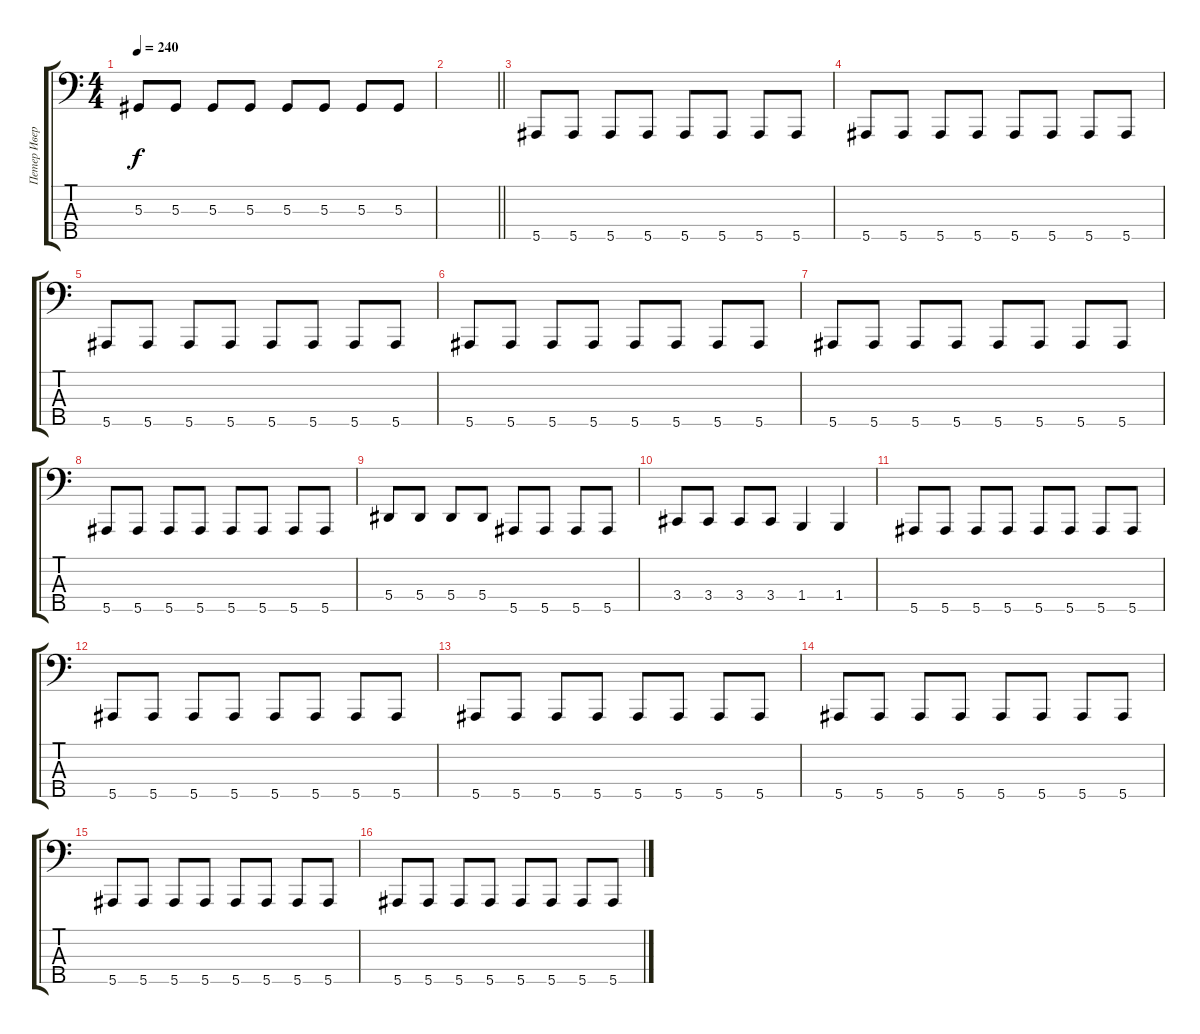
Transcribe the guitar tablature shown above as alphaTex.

\track ("Петер Иверс" "Петер Ивер") {instrument electricbassfinger}
\staff {score tabs}
\tuning (Db2 Ab1 Eb1 Bb0 F0) {hide}
\ts (4 4)
\tempo 240
\clef f4
\ks c
5.3.8{dy f} 5.3.8 5.3.8 5.3.8 5.3.8 5.3.8 5.3.8 5.3.8 |
\barLineRight lightlight
|
\section ("" "")
5.5.8 5.5.8 5.5.8 5.5.8 5.5.8 5.5.8 5.5.8 5.5.8 |
5.5.8 5.5.8 5.5.8 5.5.8 5.5.8 5.5.8 5.5.8 5.5.8 |
5.5.8 5.5.8 5.5.8 5.5.8 5.5.8 5.5.8 5.5.8 5.5.8 |
5.5.8 5.5.8 5.5.8 5.5.8 5.5.8 5.5.8 5.5.8 5.5.8 |
5.5.8 5.5.8 5.5.8 5.5.8 5.5.8 5.5.8 5.5.8 5.5.8 |
5.5.8 5.5.8 5.5.8 5.5.8 5.5.8 5.5.8 5.5.8 5.5.8 |
5.4.8 5.4.8 5.4.8 5.4.8 5.5.8 5.5.8 5.5.8 5.5.8 |
3.4.8 3.4.8 3.4.8 3.4.8 1.4.4 1.4.4 |
5.5.8 5.5.8 5.5.8 5.5.8 5.5.8 5.5.8 5.5.8 5.5.8 |
5.5.8 5.5.8 5.5.8 5.5.8 5.5.8 5.5.8 5.5.8 5.5.8 |
5.5.8 5.5.8 5.5.8 5.5.8 5.5.8 5.5.8 5.5.8 5.5.8 |
5.5.8 5.5.8 5.5.8 5.5.8 5.5.8 5.5.8 5.5.8 5.5.8 |
5.5.8 5.5.8 5.5.8 5.5.8 5.5.8 5.5.8 5.5.8 5.5.8 |
5.5.8 5.5.8 5.5.8 5.5.8 5.5.8 5.5.8 5.5.8 5.5.8
